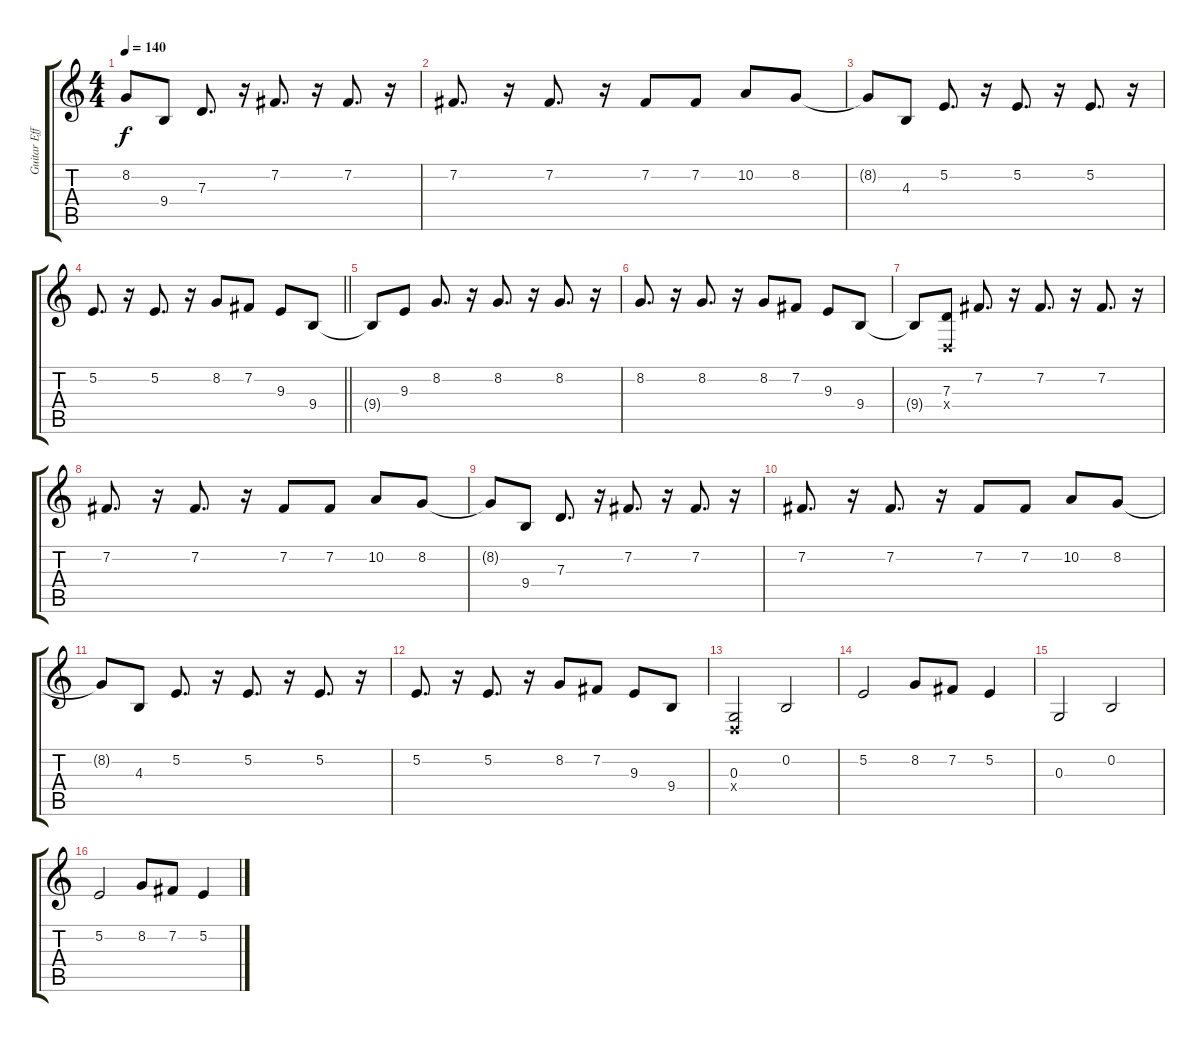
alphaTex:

\track ("Guitar Effect and Keys" "Guitar Eff") {instrument pad7halo}
\staff {score tabs}
\tuning (E4 B3 G3 D3 A2 E2) {hide}
\ts (4 4)
\tempo 140
\clef g2
\ks c
8.2{t}.8{dy f} 9.4.8 7.3.8{d} r.16 7.2.8{d} r.16 7.2.8{d} r.16 |
7.2.8{d} r.16 7.2.8{d} r.16 7.2.8 7.2.8 10.2.8 8.2.8 |
8.2{t}.8 4.3.8 5.2.8{d} r.16 5.2.8{d} r.16 5.2.8{d} r.16 |
\barLineRight lightlight
5.2.8{d} r.16 5.2.8{d} r.16 8.2.8 7.2.8 9.3.8 9.4.8 |
\section ("" "")
9.4{t}.8 9.3.8 8.2.8{d} r.16 8.2.8{d} r.16 8.2.8{d} r.16 |
8.2.8{d} r.16 8.2.8{d} r.16 8.2.8 7.2.8 9.3.8 9.4.8 |
9.4{t}.8 (7.3 0.4{x}).8 7.2.8{d} r.16 7.2.8{d} r.16 7.2.8{d} r.16 |
7.2.8{d} r.16 7.2.8{d} r.16 7.2.8 7.2.8 10.2.8 8.2.8 |
8.2{t}.8 9.4.8 7.3.8{d} r.16 7.2.8{d} r.16 7.2.8{d} r.16 |
7.2.8{d} r.16 7.2.8{d} r.16 7.2.8 7.2.8 10.2.8 8.2.8 |
8.2{t}.8 4.3.8 5.2.8{d} r.16 5.2.8{d} r.16 5.2.8{d} r.16 |
5.2.8{d} r.16 5.2.8{d} r.16 8.2.8 7.2.8 9.3.8 9.4.8 |
\section ("" "")
(0.3 0.4{x}).2{volume 7 balance 10 instrument fx7echoes} 0.2.2 |
5.2.2 8.2.8 7.2.8 5.2.4 |
0.3.2 0.2.2 |
5.2.2 8.2.8 7.2.8 5.2.4
